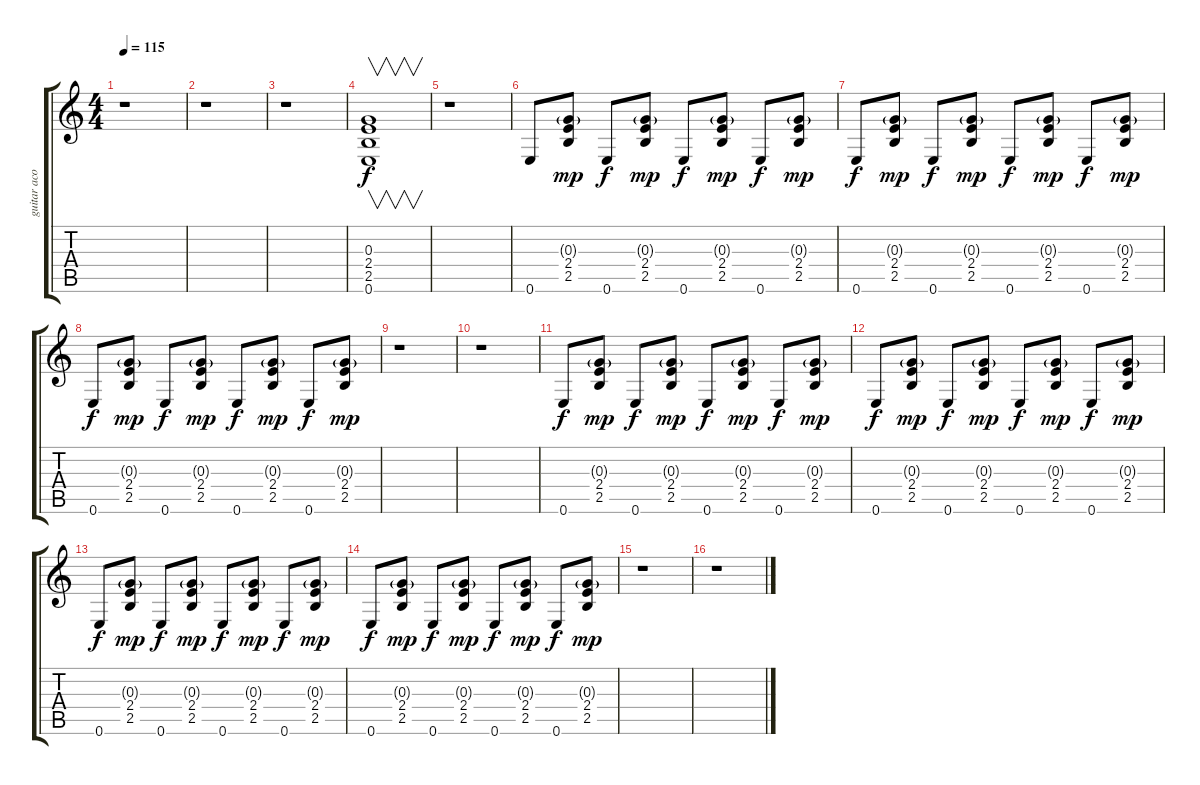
\track ("guitar acoustic" "guitar aco") {instrument acousticguitarsteel}
\staff {score tabs}
\tuning (E4 B3 G3 D3 A2 E2) {hide}
\ts (4 4)
\tempo 115
\clef g2
\ks c
r.1{dy mp} |
r.1 |
r.1 |
(0.3 2.4 2.5 0.6).1{v dy f} |
r.1{volume 0} |
0.6.8{volume 8} (0.3{g} 2.4 2.5).8{dy mp} 0.6.8{dy f} (0.3{g} 2.4 2.5).8{dy mp} 0.6.8{dy f} (0.3{g} 2.4 2.5).8{dy mp} 0.6.8{dy f} (0.3{g} 2.4 2.5).8{dy mp} |
0.6.8{dy f} (0.3{g} 2.4 2.5).8{dy mp} 0.6.8{dy f} (0.3{g} 2.4 2.5).8{dy mp} 0.6.8{dy f} (0.3{g} 2.4 2.5).8{dy mp} 0.6.8{dy f} (0.3{g} 2.4 2.5).8{dy mp} |
0.6.8{dy f} (0.3{g} 2.4 2.5).8{dy mp} 0.6.8{dy f} (0.3{g} 2.4 2.5).8{dy mp} 0.6.8{dy f} (0.3{g} 2.4 2.5).8{dy mp} 0.6.8{dy f} (0.3{g} 2.4 2.5).8{dy mp} |
r.1 |
r.1 |
0.6.8{dy f} (0.3{g} 2.4 2.5).8{dy mp} 0.6.8{dy f} (0.3{g} 2.4 2.5).8{dy mp} 0.6.8{dy f} (0.3{g} 2.4 2.5).8{dy mp} 0.6.8{dy f} (0.3{g} 2.4 2.5).8{dy mp} |
0.6.8{dy f} (0.3{g} 2.4 2.5).8{dy mp} 0.6.8{dy f} (0.3{g} 2.4 2.5).8{dy mp} 0.6.8{dy f} (0.3{g} 2.4 2.5).8{dy mp} 0.6.8{dy f} (0.3{g} 2.4 2.5).8{dy mp} |
0.6.8{dy f} (0.3{g} 2.4 2.5).8{dy mp} 0.6.8{dy f} (0.3{g} 2.4 2.5).8{dy mp} 0.6.8{dy f} (0.3{g} 2.4 2.5).8{dy mp} 0.6.8{dy f} (0.3{g} 2.4 2.5).8{dy mp} |
0.6.8{dy f} (0.3{g} 2.4 2.5).8{dy mp} 0.6.8{dy f} (0.3{g} 2.4 2.5).8{dy mp} 0.6.8{dy f} (0.3{g} 2.4 2.5).8{dy mp} 0.6.8{dy f} (0.3{g} 2.4 2.5).8{dy mp} |
r.1 |
r.1
